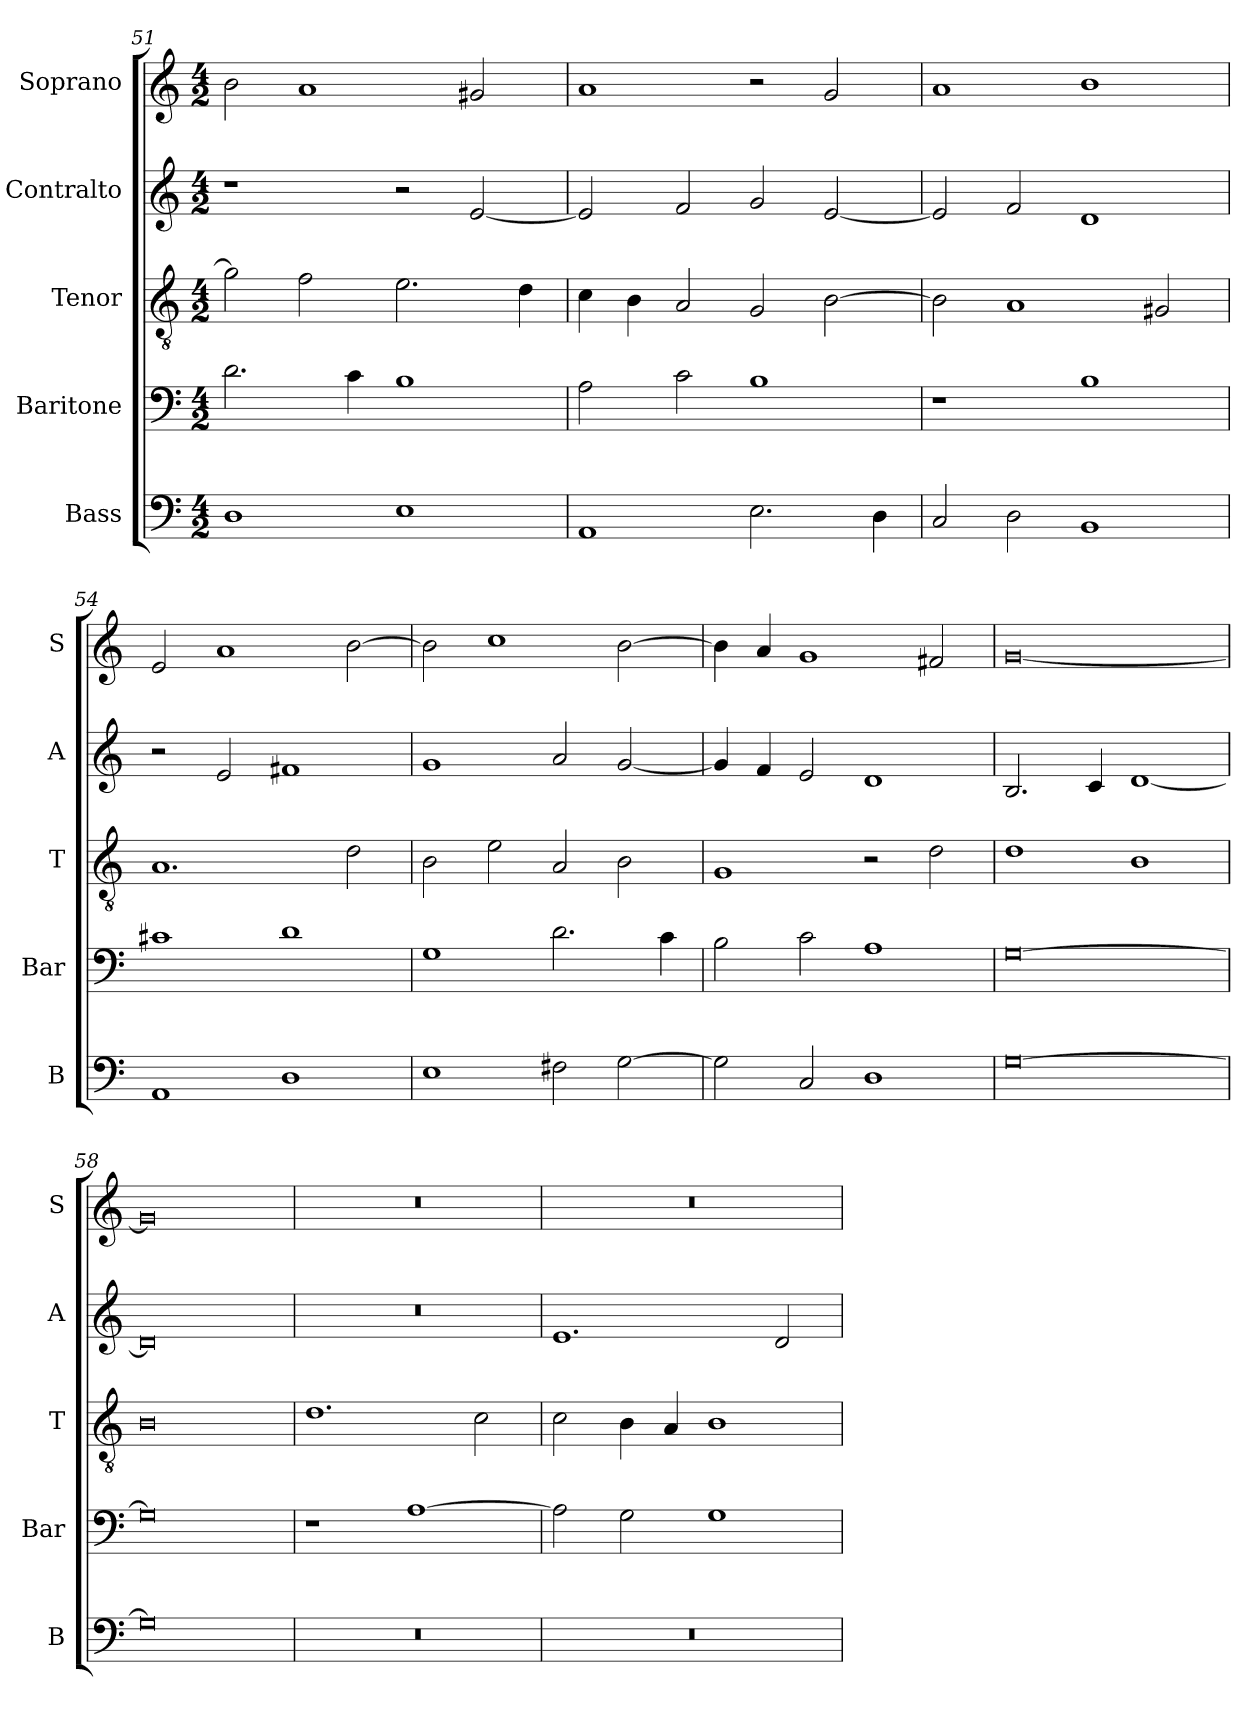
**kern	**kern	**kern	**kern	**kern
*part5	*part4	*part3	*part2	*part1
*staff5	*staff4	*staff3	*staff2	*staff1
*I"Bass	*I"Baritone	*I"Tenor	*I"Contralto	*I"Soprano
*I'B	*I'Bar	*I'T	*I'A	*I'S
*clefF4	*clefF4	*clefGv2	*clefG2	*clefG2
*k[]	*k[]	*k[]	*k[]	*k[]
*A:aeo	*A:aeo	*A:aeo	*A:aeo	*A:aeo
*M4/2	*M4/2	*M4/2	*M4/2	*M4/2
=51	=51	=51	=51	=51
1D	2.d	2g]	1r	2b
.	.	2f	.	1a
.	4c	.	.	.
1E	1B	2.e	2r	.
.	.	.	[2e	2g#X
.	.	4d	.	.
=52	=52	=52	=52	=52
1AA	2A	4c	2e]	1a
.	.	4B	.	.
.	2c	2A	2f	.
2.E	1B	2G	2g	2r
.	.	[2B	[2e	2g
4D	.	.	.	.
=53	=53	=53	=53	=53
2C	1r	2B]	2e]	1a
2D	.	1A	2f	.
1BB	1B	.	1d	1b
.	.	2G#X	.	.
=54	=54	=54	=54	=54
1AA	1c#X	1.A	2r	2e
.	.	.	2e	1a
1D	1d	.	1f#X	.
.	.	2d	.	[2b
=55	=55	=55	=55	=55
1E	1G	2B	1g	2b]
.	.	2e	.	1cc
2F#X	2.d	2A	2a	.
[2G	.	2B	[2g	[2b
.	4c	.	.	.
=56	=56	=56	=56	=56
2G]	2B	1G	4g]	4b]
.	.	.	4f	4a
2C	2c	.	2e	1g
1D	1A	2r	1d	.
.	.	2d	.	2f#X
=57	=57	=57	=57	=57
[0G	[0G	1d	2.B	[0g
.	.	.	4c	.
.	.	1B	[1d	.
=58	=58	=58	=58	=58
0G]	0G]	0B	0d]	0g]
=59	=59	=59	=59	=59
0r	1r	1.d	0r	0r
.	[1A	.	.	.
.	.	2c	.	.
=60	=60	=60	=60	=60
0r	2A]	2c	1.e	0r
.	2G	4B	.	.
.	.	4A	.	.
.	1G	1B	.	.
.	.	.	2d	.
=	=	=	=	=
*-	*-	*-	*-	*-
